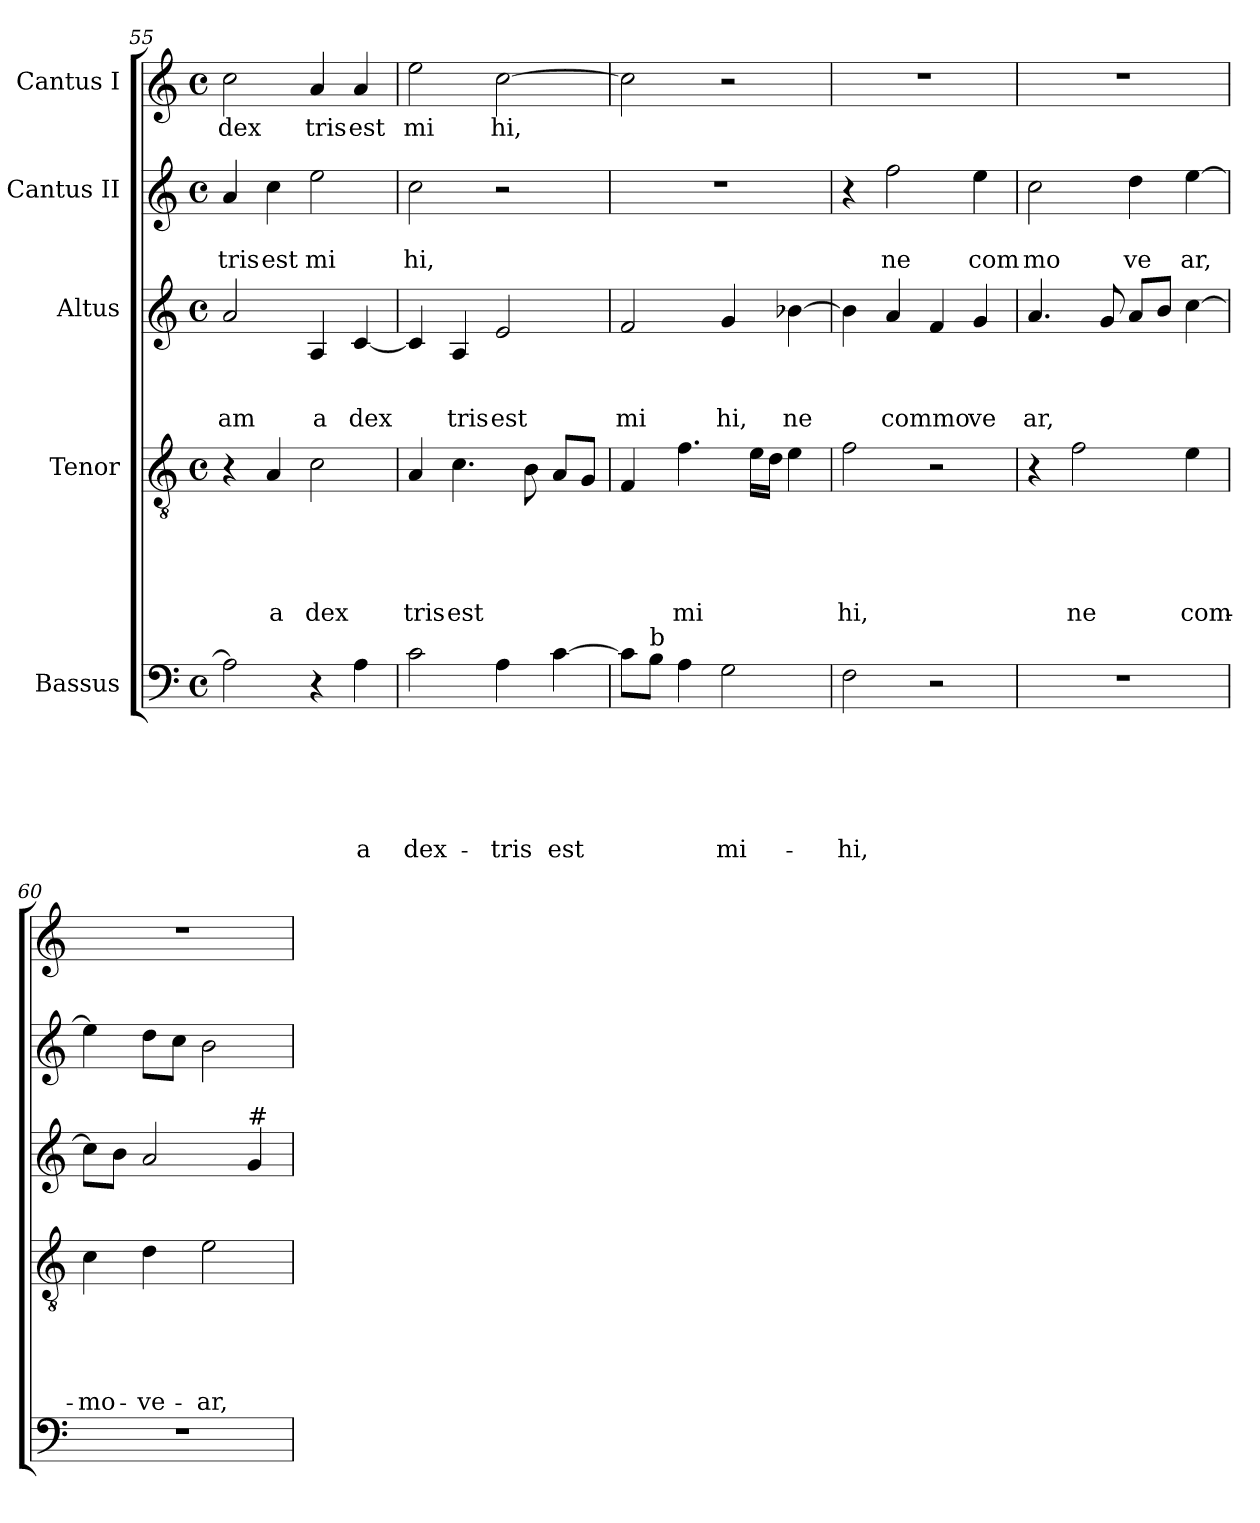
**kern	**text	**text	**text	**text	**text	**text	**kern	**text	**text	**text	**text	**text	**kern	**text	**text	**text	**kern	**text	**text	**kern	**text
*part5	*part5	*part5	*part5	*part5	*part5	*part5	*part4	*part4	*part4	*part4	*part4	*part4	*part3	*part3	*part3	*part3	*part2	*part2	*part2	*part1	*part1
*staff5	*staff5	*staff5	*staff5	*staff5	*staff5	*staff5	*staff4	*staff4	*staff4	*staff4	*staff4	*staff4	*staff3	*staff3	*staff3	*staff3	*staff2	*staff2	*staff2	*staff1	*staff1
*I"Bassus	*	*	*	*	*	*	*I"Tenor	*	*	*	*	*	*I"Altus	*	*	*	*I"Cantus II	*	*	*I"Cantus I	*
*clefF4	*	*	*	*	*	*	*clefGv2	*	*	*	*	*	*clefG2	*	*	*	*clefG2	*	*	*clefG2	*
*k[]	*	*	*	*	*	*	*k[]	*	*	*	*	*	*k[]	*	*	*	*k[]	*	*	*k[]	*
*C:	*	*	*	*	*	*	*C:	*	*	*	*	*	*C:	*	*	*	*C:	*	*	*C:	*
*M4/4	*	*	*	*	*	*	*M4/4	*	*	*	*	*	*M4/4	*	*	*	*M4/4	*	*	*M4/4	*
*met(c)	*	*	*	*	*	*	*met(c)	*	*	*	*	*	*met(c)	*	*	*	*met(c)	*	*	*met(c)	*
=55	=55	=55	=55	=55	=55	=55	=55	=55	=55	=55	=55	=55	=55	=55	=55	=55	=55	=55	=55	=55	=55
!	!	!	!	!	!	!	!	!	!	!	!	!	!	!	!	!LO:LY:b	!	!	!LO:LY:b	!	!LO:LY:b
2A\]	.	.	.	.	.	.	4r	.	.	.	.	.	2a/	.	.	am	4a/	.	tris	2cc\	dex
!	!	!	!	!	!	!	!	!	!	!	!	!LO:LY:b	!	!	!	!	!	!	!LO:LY:b	!	!
.	.	.	.	.	.	.	4A/	.	.	.	.	a	.	.	.	.	4cc\	.	est	.	.
!	!	!	!	!	!	!	!	!	!	!	!	!LO:LY:b	!	!	!	!LO:LY:b	!	!	!LO:LY:b	!	!LO:LY:b
4r	.	.	.	.	.	.	2c\	.	.	.	.	dex	4A/	.	.	a	2ee\	.	mi	4a/	tris
!	!	!	!	!	!	!LO:LY:b	!	!	!	!	!	!	!	!	!	!LO:LY:b	!	!	!	!	!LO:LY:b
4A\	.	.	.	.	.	a	.	.	.	.	.	.	[<4c/	.	.	dex	.	.	.	4a/	est
=56	=56	=56	=56	=56	=56	=56	=56	=56	=56	=56	=56	=56	=56	=56	=56	=56	=56	=56	=56	=56	=56
!	!	!	!	!	!	!LO:LY:b	!	!	!	!	!	!LO:LY:b	!	!	!	!	!	!	!LO:LY:b	!	!LO:LY:b
2c\	.	.	.	.	.	dex-	4A/	.	.	.	.	tris	4c/]	.	.	.	2cc\	.	hi,	2ee\	mi
!	!	!	!	!	!	!	!	!	!	!	!	!LO:LY:b	!	!	!	!LO:LY:b	!	!	!	!	!
.	.	.	.	.	.	.	4.c\	.	.	.	.	est	4A/	.	.	tris	.	.	.	.	.
!	!	!	!	!	!	!LO:LY:b	!	!	!	!	!	!	!	!	!	!LO:LY:b	!	!	!	!	!LO:LY:b
4A\	.	.	.	.	.	-tris	.	.	.	.	.	.	2e/	.	.	est	2r	.	.	[>2cc\	hi,
.	.	.	.	.	.	.	8B\	.	.	.	.	.	.	.	.	.	.	.	.	.	.
!	!	!	!	!	!	!LO:LY:b	!	!	!	!	!	!	!	!	!	!	!	!	!	!	!
[>4c\	.	.	.	.	.	est	8A/L	.	.	.	.	.	.	.	.	.	.	.	.	.	.
.	.	.	.	.	.	.	8G/J	.	.	.	.	.	.	.	.	.	.	.	.	.	.
=57	=57	=57	=57	=57	=57	=57	=57	=57	=57	=57	=57	=57	=57	=57	=57	=57	=57	=57	=57	=57	=57
!	!	!	!	!	!	!	!	!	!	!	!	!	!	!	!	!LO:LY:b	!	!	!	!	!
8c\L]	.	.	.	.	.	.	4F/	.	.	.	.	.	2f/	.	.	mi	1r	.	.	2cc\]	.
!LO:TX:a:t=b	!	!	!	!	!	!	!	!	!	!	!	!	!	!	!	!	!	!	!	!	!
8B\J	.	.	.	.	.	.	.	.	.	.	.	.	.	.	.	.	.	.	.	.	.
!	!	!	!	!	!	!	!	!	!	!	!	!LO:LY:b	!	!	!	!	!	!	!	!	!
4A\	.	.	.	.	.	.	4.f\	.	.	.	.	mi	.	.	.	.	.	.	.	.	.
!	!	!	!	!	!	!LO:LY:b	!	!	!	!	!	!	!	!	!	!LO:LY:b	!	!	!	!	!
2G\	.	.	.	.	.	mi-	.	.	.	.	.	.	4g/	.	.	hi,	.	.	.	2r	.
.	.	.	.	.	.	.	16e\LL	.	.	.	.	.	.	.	.	.	.	.	.	.	.
.	.	.	.	.	.	.	16d\JJ	.	.	.	.	.	.	.	.	.	.	.	.	.	.
!	!	!	!	!	!	!	!	!	!	!	!	!	!	!	!	!LO:LY:b	!	!	!	!	!
.	.	.	.	.	.	.	4e\	.	.	.	.	.	[>4b-X\	.	.	ne	.	.	.	.	.
=58	=58	=58	=58	=58	=58	=58	=58	=58	=58	=58	=58	=58	=58	=58	=58	=58	=58	=58	=58	=58	=58
!	!	!	!	!	!	!LO:LY:b	!	!	!	!	!	!LO:LY:b	!	!	!	!	!	!	!	!	!
2F\	.	.	.	.	.	-hi,	2f\	.	.	.	.	hi,	4b-\]	.	.	.	4r	.	.	1r	.
!	!	!	!	!	!	!	!	!	!	!	!	!	!	!	!	!LO:LY:b	!	!	!LO:LY:b	!	!
.	.	.	.	.	.	.	.	.	.	.	.	.	4a/	.	.	commo	2ff\	.	ne	.	.
2r	.	.	.	.	.	.	2r	.	.	.	.	.	4f/	.	.	.	.	.	.	.	.
!	!	!	!	!	!	!	!	!	!	!	!	!	!	!	!	!LO:LY:b	!	!	!LO:LY:b	!	!
.	.	.	.	.	.	.	.	.	.	.	.	.	4g/	.	.	ve	4ee\	.	com	.	.
!!LO:PB:g=z
=59	=59	=59	=59	=59	=59	=59	=59	=59	=59	=59	=59	=59	=59	=59	=59	=59	=59	=59	=59	=59	=59
!	!	!	!	!	!	!	!	!	!	!	!	!	!	!	!	!LO:LY:b	!	!	!LO:LY:b	!	!
1r	.	.	.	.	.	.	4r	.	.	.	.	.	4.a/	.	.	ar,	2cc\	.	mo	1r	.
!	!	!	!	!	!	!	!	!	!	!	!	!LO:LY:b	!	!	!	!	!	!	!	!	!
.	.	.	.	.	.	.	2f\	.	.	.	.	ne	.	.	.	.	.	.	.	.	.
.	.	.	.	.	.	.	.	.	.	.	.	.	8g/	.	.	.	.	.	.	.	.
!	!	!	!	!	!	!	!	!	!	!	!	!	!	!	!	!	!	!	!LO:LY:b	!	!
.	.	.	.	.	.	.	.	.	.	.	.	.	8a/L	.	.	.	4dd\	.	ve	.	.
.	.	.	.	.	.	.	.	.	.	.	.	.	8b/J	.	.	.	.	.	.	.	.
!	!	!	!	!	!	!	!	!	!	!	!	!LO:LY:b	!	!	!	!	!	!	!LO:LY:b	!	!
.	.	.	.	.	.	.	4e\	.	.	.	.	com-	[>4cc\	.	.	.	[>4ee\	.	ar,	.	.
=60	=60	=60	=60	=60	=60	=60	=60	=60	=60	=60	=60	=60	=60	=60	=60	=60	=60	=60	=60	=60	=60
!	!	!	!	!	!	!	!	!	!	!	!	!LO:LY:b	!	!	!	!	!	!	!	!	!
1r	.	.	.	.	.	.	4c\	.	.	.	.	-mo-	8cc\L]	.	.	.	4ee\]	.	.	1r	.
.	.	.	.	.	.	.	.	.	.	.	.	.	8b\J	.	.	.	.	.	.	.	.
!	!	!	!	!	!	!	!	!	!	!	!	!LO:LY:b	!	!	!	!	!	!	!	!	!
.	.	.	.	.	.	.	4d\	.	.	.	.	-ve-	2a/	.	.	.	8dd\L	.	.	.	.
.	.	.	.	.	.	.	.	.	.	.	.	.	.	.	.	.	8cc\J	.	.	.	.
!	!	!	!	!	!	!	!	!	!	!	!	!LO:LY:b	!	!	!	!	!	!	!	!	!
.	.	.	.	.	.	.	2e\	.	.	.	.	-ar,	.	.	.	.	2b\	.	.	.	.
!	!	!	!	!	!	!	!	!	!	!	!	!	!LO:TX:a:t=#	!	!	!	!	!	!	!	!
.	.	.	.	.	.	.	.	.	.	.	.	.	4g/	.	.	.	.	.	.	.	.
=	=	=	=	=	=	=	=	=	=	=	=	=	=	=	=	=	=	=	=	=	=
*-	*-	*-	*-	*-	*-	*-	*-	*-	*-	*-	*-	*-	*-	*-	*-	*-	*-	*-	*-	*-	*-
